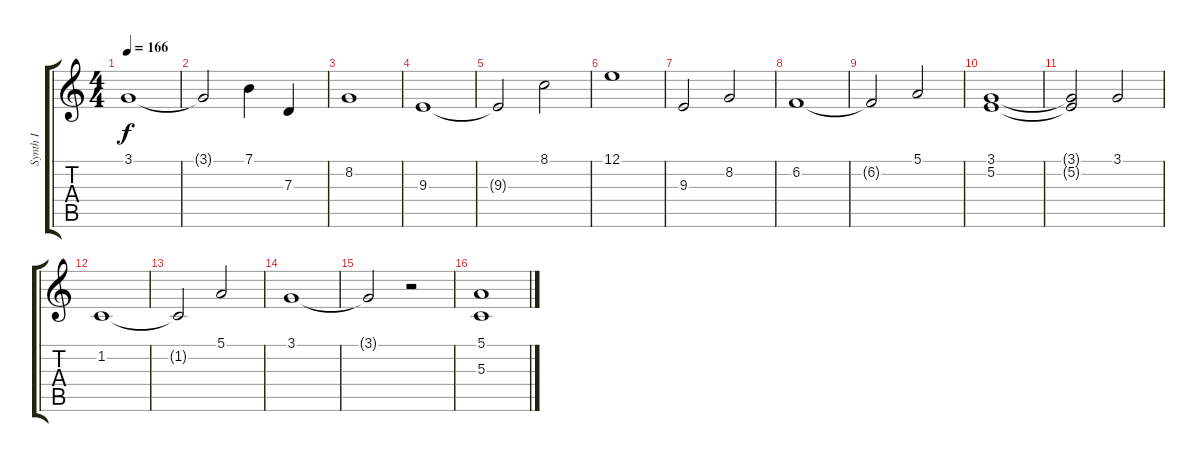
\track ("Synth I" "Synth I") {instrument stringensemble1}
\staff {score tabs}
\tuning (E4 B3 G3 D3 A2 E2) {hide}
\ts (4 4)
\tempo 166
\clef g2
\ks c
3.1{t}.1{dy f} |
3.1{t}.2 7.1.4 7.3.4 |
8.2.1 |
9.3.1 |
9.3{t}.2 8.1.2 |
12.1.1 |
9.3.2 8.2.2 |
6.2.1 |
6.2{t}.2 5.1.2 |
(3.1 5.2).1 |
(3.1{t} 5.2{t}).2 3.1.2 |
1.2.1 |
1.2{t}.2 5.1.2 |
3.1.1 |
3.1{t}.2 r.2 |
(5.1 5.3).1
